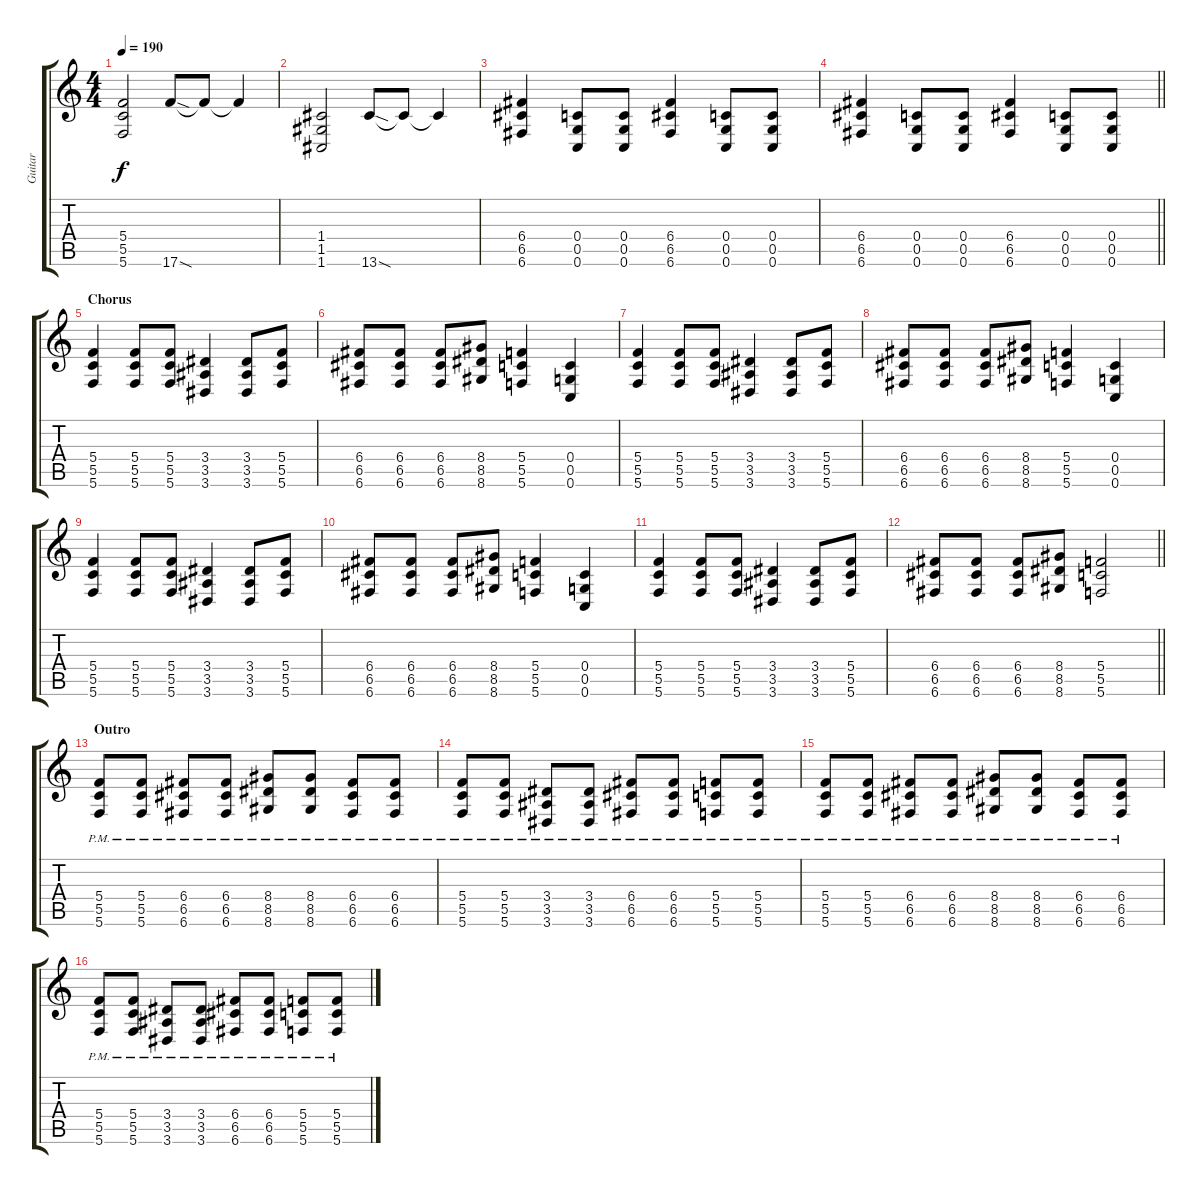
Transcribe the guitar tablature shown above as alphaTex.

\track ("Guitar" "Guitar") {instrument distortionguitar}
\staff {score tabs}
\tuning (D4 A3 F3 C3 G2 C2) {hide}
\ts (4 4)
\tempo 190
\clef g2
\ks c
(5.4 5.5 5.6).2{dy f} 17.6{sod}.8 17.6{t}.8 17.6{t}.4 |
(1.4 1.5 1.6).2 13.6{sod}.8 13.6{t}.8 13.6{t}.4 |
(6.4 6.5 6.6).4 (0.4 0.5 0.6).8 (0.4 0.5 0.6).8 (6.4 6.5 6.6).4 (0.4 0.5 0.6).8 (0.4 0.5 0.6).8 |
\barLineRight lightlight
(6.4 6.5 6.6).4 (0.4 0.5 0.6).8 (0.4 0.5 0.6).8 (6.4 6.5 6.6).4 (0.4 0.5 0.6).8 (0.4 0.5 0.6).8 |
\section ("" "Chorus")
(5.4 5.5 5.6).4 (5.4 5.5 5.6).8 (5.4 5.5 5.6).8 (3.4 3.5 3.6).4 (3.4 3.5 3.6).8 (5.4 5.5 5.6).8 |
(6.4 6.5 6.6).8 (6.4 6.5 6.6).8 (6.4 6.5 6.6).8 (8.4 8.5 8.6).8 (5.4 5.5 5.6).4 (0.4 0.5 0.6).4 |
(5.4 5.5 5.6).4 (5.4 5.5 5.6).8 (5.4 5.5 5.6).8 (3.4 3.5 3.6).4 (3.4 3.5 3.6).8 (5.4 5.5 5.6).8 |
(6.4 6.5 6.6).8 (6.4 6.5 6.6).8 (6.4 6.5 6.6).8 (8.4 8.5 8.6).8 (5.4 5.5 5.6).4 (0.4 0.5 0.6).4 |
(5.4 5.5 5.6).4 (5.4 5.5 5.6).8 (5.4 5.5 5.6).8 (3.4 3.5 3.6).4 (3.4 3.5 3.6).8 (5.4 5.5 5.6).8 |
(6.4 6.5 6.6).8 (6.4 6.5 6.6).8 (6.4 6.5 6.6).8 (8.4 8.5 8.6).8 (5.4 5.5 5.6).4 (0.4 0.5 0.6).4 |
(5.4 5.5 5.6).4 (5.4 5.5 5.6).8 (5.4 5.5 5.6).8 (3.4 3.5 3.6).4 (3.4 3.5 3.6).8 (5.4 5.5 5.6).8 |
\barLineRight lightlight
(6.4 6.5 6.6).8 (6.4 6.5 6.6).8 (6.4 6.5 6.6).8 (8.4 8.5 8.6).8 (5.4 5.5 5.6).2 |
\section ("" "Outro")
(5.4{pm} 5.5{pm} 5.6{pm}).8 (5.4{pm} 5.5{pm} 5.6{pm}).8 (6.4{pm} 6.5{pm} 6.6{pm}).8 (6.4{pm} 6.5{pm} 6.6{pm}).8 (8.4{pm} 8.5{pm} 8.6{pm}).8 (8.4{pm} 8.5{pm} 8.6{pm}).8 (6.4{pm} 6.5{pm} 6.6{pm}).8 (6.4{pm} 6.5{pm} 6.6{pm}).8 |
(5.4{pm} 5.5{pm} 5.6{pm}).8 (5.4{pm} 5.5{pm} 5.6{pm}).8 (3.4{pm} 3.5{pm} 3.6{pm}).8 (3.4{pm} 3.5{pm} 3.6{pm}).8 (6.4{pm} 6.5{pm} 6.6{pm}).8 (6.4{pm} 6.5{pm} 6.6{pm}).8 (5.4{pm} 5.5{pm} 5.6{pm}).8 (5.4{pm} 5.5{pm} 5.6{pm}).8 |
(5.4{pm} 5.5{pm} 5.6{pm}).8 (5.4{pm} 5.5{pm} 5.6{pm}).8 (6.4{pm} 6.5{pm} 6.6{pm}).8 (6.4{pm} 6.5{pm} 6.6{pm}).8 (8.4{pm} 8.5{pm} 8.6{pm}).8 (8.4{pm} 8.5{pm} 8.6{pm}).8 (6.4{pm} 6.5{pm} 6.6{pm}).8 (6.4{pm} 6.5{pm} 6.6{pm}).8 |
(5.4{pm} 5.5{pm} 5.6{pm}).8 (5.4{pm} 5.5{pm} 5.6{pm}).8 (3.4{pm} 3.5{pm} 3.6{pm}).8 (3.4{pm} 3.5{pm} 3.6{pm}).8 (6.4{pm} 6.5{pm} 6.6{pm}).8 (6.4{pm} 6.5{pm} 6.6{pm}).8 (5.4{pm} 5.5{pm} 5.6{pm}).8 (5.4{pm} 5.5{pm} 5.6{pm}).8
